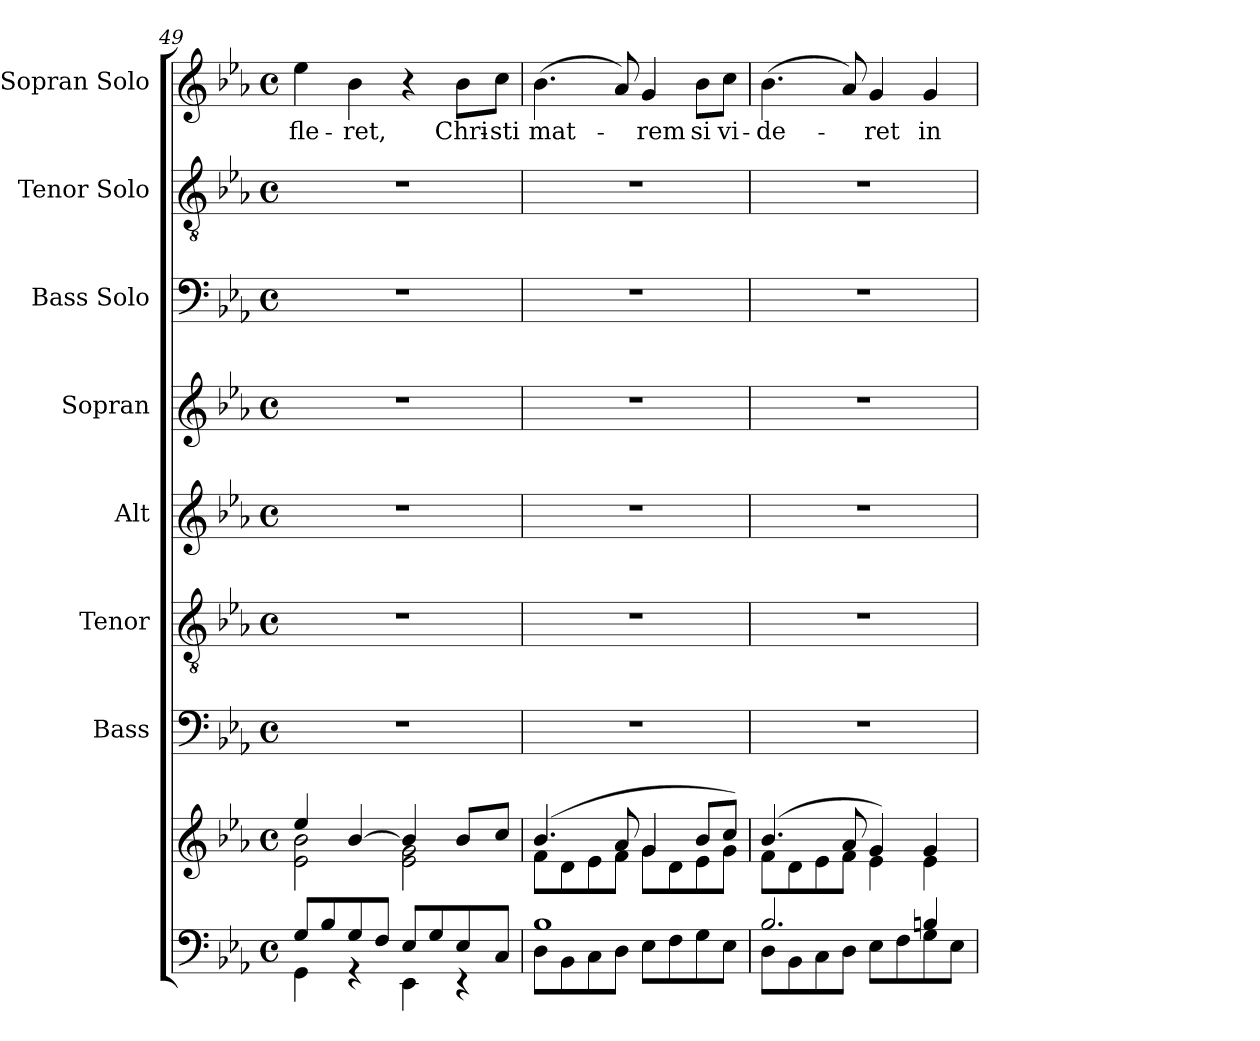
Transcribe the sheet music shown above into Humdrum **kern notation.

**kern	**kern	**kern	**kern	**kern	**kern	**kern	**kern	**kern	**text
*part8	*part8	*part7	*part6	*part5	*part4	*part3	*part2	*part1	*part1
*staff9	*staff8	*staff7	*staff6	*staff5	*staff4	*staff3	*staff2	*staff1	*staff1
*	*	*I"Bass	*I"Tenor	*I"Alt	*I"Sopran	*I"Bass Solo	*I"Tenor Solo	*I"Sopran Solo	*
*	*	*I'B.	*I'T.	*I'A.	*I'S.	*I'B. Solo	*I'T. Solo	*I'S. Solo	*
*clefF4	*clefG2	*clefF4	*clefGv2	*clefG2	*clefG2	*clefF4	*clefGv2	*clefG2	*
*k[b-e-a-]	*k[b-e-a-]	*k[b-e-a-]	*k[b-e-a-]	*k[b-e-a-]	*k[b-e-a-]	*k[b-e-a-]	*k[b-e-a-]	*k[b-e-a-]	*
*E-:	*E-:	*E-:	*E-:	*E-:	*E-:	*E-:	*E-:	*E-:	*
*M4/4	*M4/4	*M4/4	*M4/4	*M4/4	*M4/4	*M4/4	*M4/4	*M4/4	*
*met(c)	*met(c)	*met(c)	*met(c)	*met(c)	*met(c)	*met(c)	*met(c)	*met(c)	*
=49	=49	=49	=49	=49	=49	=49	=49	=49	=49
*^	*^	*	*	*	*	*	*	*	*
!	!	!	!	!	!	!	!	!	!	!	!LO:LY:b
8G/L	4GG\	4ee-/	2e-\ 2b-\	1r	1r	1r	1r	1r	1r	4ee-\	fle-
8B-/	.	.	.	.	.	.	.	.	.	.	.
!	!	!	!	!	!	!	!	!	!	!	!LO:LY:b
8G/	4rFF	[>4b-/	.	.	.	.	.	.	.	4b-\	-ret,
8F/J	.	.	.	.	.	.	.	.	.	.	.
8E-/L	4EE-\	4b-/]	2e-\ 2g\	.	.	.	.	.	.	4r	.
8G/	.	.	.	.	.	.	.	.	.	.	.
!	!	!	!	!	!	!	!	!	!	!	!LO:LY:b
8E-/	4rEE	8b-/L	.	.	.	.	.	.	.	8b-\L	Chri-
!	!	!	!	!	!	!	!	!	!	!	!LO:LY:b
8C/J	.	8cc/J	.	.	.	.	.	.	.	8cc\J	-sti
!!LO:LB:g=z
=50	=50	=50	=50	=50	=50	=50	=50	=50	=50	=50	=50
!	!	!	!	!	!	!	!	!	!	!	!LO:LY:b
1B-	8D\L	(4.b-/	8f\L	1r	1r	1r	1r	1r	1r	(>4.b-\	mat-
.	8BB-\	.	8d\	.	.	.	.	.	.	.	.
.	8C\	.	8e-\	.	.	.	.	.	.	.	.
.	8D\J	8a-/	8f\J	.	.	.	.	.	.	8a-/)	.
!	!	!	!	!	!	!	!	!	!	!	!LO:LY:b
.	8E-\L	4g/	8g\L	.	.	.	.	.	.	4g/	-rem
.	8F\	.	8d\	.	.	.	.	.	.	.	.
!	!	!	!	!	!	!	!	!	!	!	!LO:LY:b
.	8G\	8b-/L	8e-\	.	.	.	.	.	.	8b-\L	si
!	!	!	!	!	!	!	!	!	!	!	!LO:LY:b
.	8E-\J	8cc/J)	8g\J	.	.	.	.	.	.	8cc\J	vi-
=51	=51	=51	=51	=51	=51	=51	=51	=51	=51	=51	=51
!	!	!	!	!	!	!	!	!	!	!	!LO:LY:b
2.B-/	8D\L	(4.b-/	8f\L	1r	1r	1r	1r	1r	1r	(>4.b-\	-de-
.	8BB-\	.	8d\	.	.	.	.	.	.	.	.
.	8C\	.	8e-\	.	.	.	.	.	.	.	.
.	8D\J	8a-/	8f\J	.	.	.	.	.	.	8a-/)	.
!	!	!	!	!	!	!	!	!	!	!	!LO:LY:b
.	8E-\L	4g/)	4e-\	.	.	.	.	.	.	4g/	-ret
.	8F\	.	.	.	.	.	.	.	.	.	.
!	!	!	!	!	!	!	!	!	!	!	!LO:LY:b
4Bn/	8G\	4g/	4e-\	.	.	.	.	.	.	4g/	in
.	8E-\J	.	.	.	.	.	.	.	.	.	.
*v	*v	*	*	*	*	*	*	*	*	*	*
*	*v	*v	*	*	*	*	*	*	*	*
=	=	=	=	=	=	=	=	=	=
*-	*-	*-	*-	*-	*-	*-	*-	*-	*-
